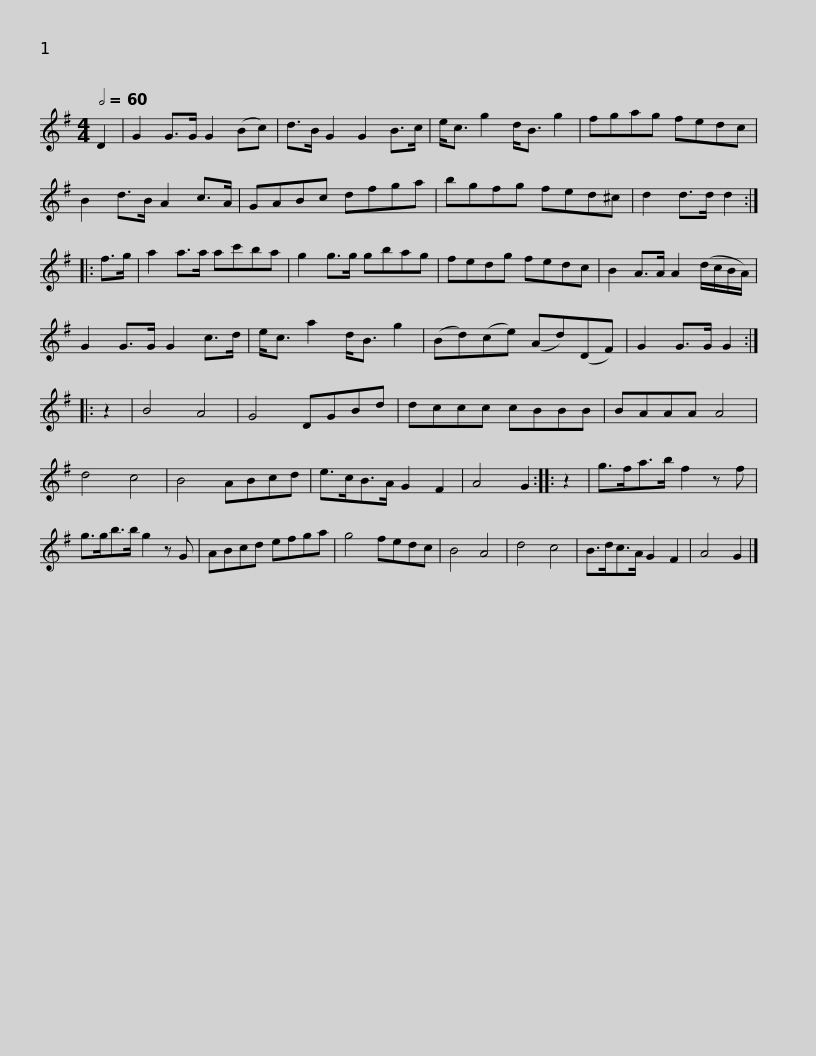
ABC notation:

X:1
L:1/8
Q:1/2=60
M:4/4
I:linebreak $
K:G
V:1 treble
V:1
 D2 | G2 G>G G2 (Bc) | d>B G2 G2 B>c | e<c g2 d<B g2 | fgag fedc |$ %5
 B2 d>B A2 c>A | GABc dfga | bgfg fed^c | d2 d>d d2 ::$ f>g | %10
 a2 a>a ac'ba | g2 g>g gbag | fedg fedc | B2 A>A A2 (d/c/B/A/) |$ G2 G>G G2 c>d | %15
 e<c a2 d<B g2 | (Bd)(ce) (Ad)(DF) | G2 G>G G2 ::$ z2 | B4 A4 | %20
 G4 DGBd | dccc cBBB | BAAA A4 | d4 c4 | B4 ABcd | %25
 e>cB>A G2 F2 | A4 G2 ::$ z2 | g>fa>b f2 z f | g>gb>b g2 z G | %30
 ABcd efga | g4 fedc | B4 A4 | d4 c4 | B>dc>A G2 F2 |$ %35
 A4 G2 |] %36
